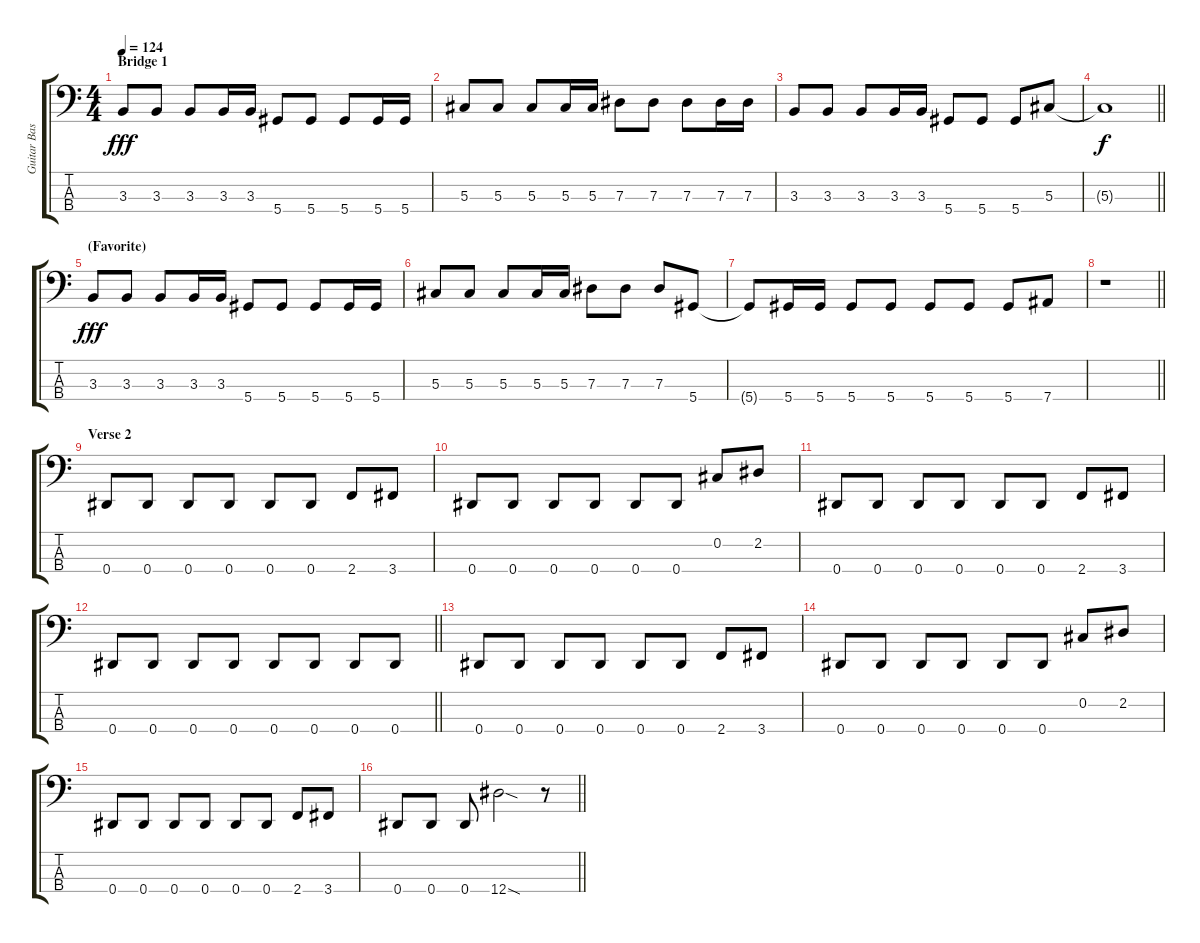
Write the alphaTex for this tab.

\track ("Guitar Bass" "Guitar Bas") {instrument electricbassfinger}
\staff {score tabs}
\tuning (Gb2 Db2 Ab1 Eb1) {hide}
\ts (4 4)
\section ("" "Bridge 1")
\tempo 124
\clef f4
\ks c
3.3.8{dy fff} 3.3.8 3.3.8 3.3.16 3.3.16 5.4.8 5.4.8 5.4.8 5.4.16 5.4.16 |
5.3.8 5.3.8 5.3.8 5.3.16 5.3.16 7.3.8 7.3.8 7.3.8 7.3.16 7.3.16 |
3.3.8 3.3.8 3.3.8 3.3.16 3.3.16 5.4.8 5.4.8 5.4.8 5.3.8 |
\barLineRight lightlight
5.3{t}.1{dy f} |
\section ("" "(Favorite)")
3.3.8{dy fff} 3.3.8 3.3.8 3.3.16 3.3.16 5.4.8 5.4.8 5.4.8 5.4.16 5.4.16 |
5.3.8 5.3.8 5.3.8 5.3.16 5.3.16 7.3.8 7.3.8 7.3.8 5.4.8 |
5.4{t}.8 5.4.16 5.4.16 5.4.8 5.4.8 5.4.8 5.4.8 5.4.8 7.4.8 |
\barLineRight lightlight
r.1 |
\section ("" "Verse 2")
0.4.8 0.4.8 0.4.8 0.4.8 0.4.8 0.4.8 2.4.8 3.4.8 |
0.4.8 0.4.8 0.4.8 0.4.8 0.4.8 0.4.8 0.2.8 2.2.8 |
0.4.8 0.4.8 0.4.8 0.4.8 0.4.8 0.4.8 2.4.8 3.4.8 |
\barLineRight lightlight
0.4.8 0.4.8 0.4.8 0.4.8 0.4.8 0.4.8 0.4.8 0.4.8 |
0.4.8 0.4.8 0.4.8 0.4.8 0.4.8 0.4.8 2.4.8 3.4.8 |
0.4.8 0.4.8 0.4.8 0.4.8 0.4.8 0.4.8 0.2.8 2.2.8 |
0.4.8 0.4.8 0.4.8 0.4.8 0.4.8 0.4.8 2.4.8 3.4.8 |
\barLineRight lightlight
0.4.8 0.4.8 0.4.8 12.4{sod}.2 r.8
